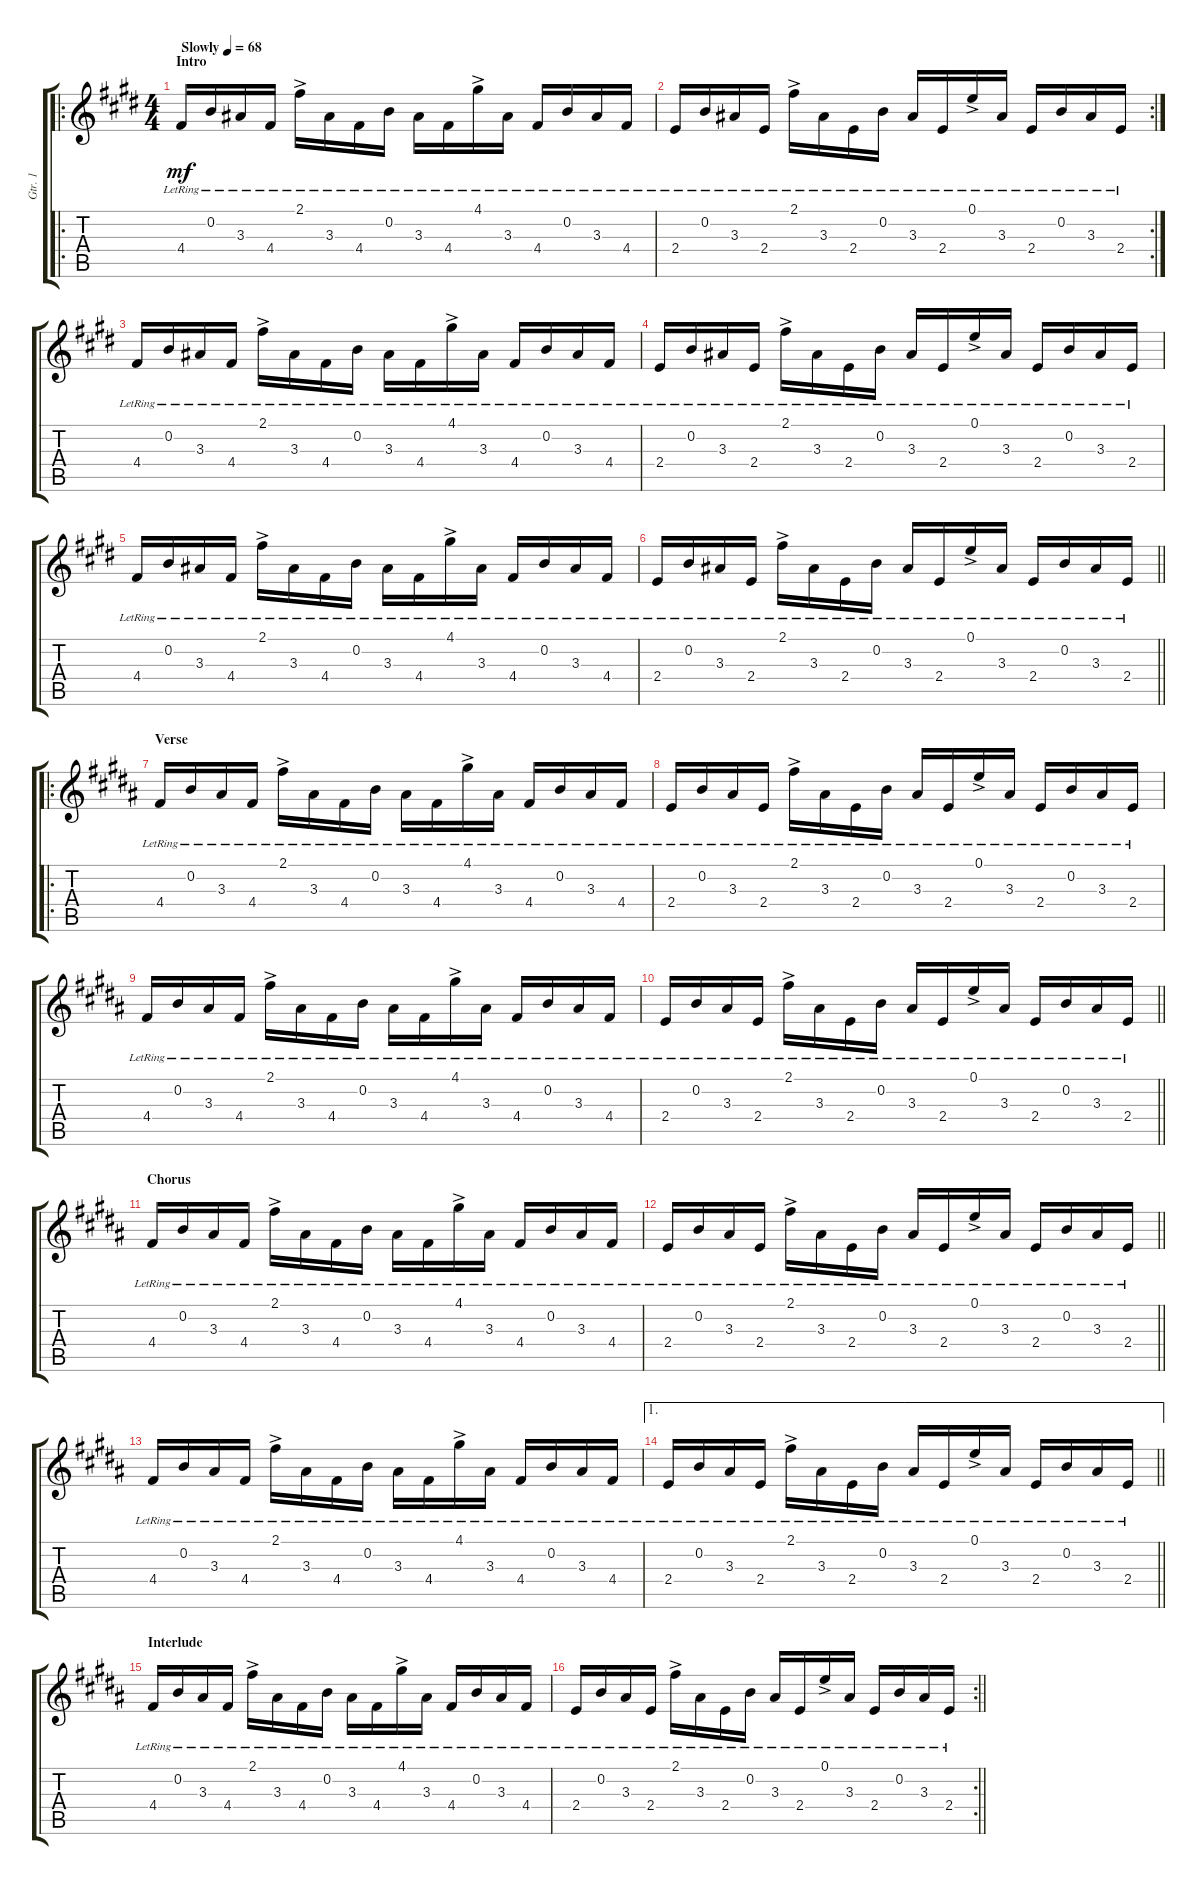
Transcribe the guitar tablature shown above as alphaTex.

\track ("Gtr. 1" "Gtr. 1") {instrument acousticguitarsteel}
\staff {score tabs}
\tuning (E4 B3 G3 D3 A2 E2) {hide}
\ro
\ts (4 4)
\section ("" "Intro")
\tempo (68 "Slowly")
\clef g2
\ks e
4.4{lr}.16{dy mf instrument acousticguitarsteel} 0.2{lr}.16 3.3{lr}.16 4.4{lr}.16 2.1{ac lr}.16 3.3{lr}.16 4.4{lr}.16 0.2{lr}.16 3.3{lr}.16 4.4{lr}.16 4.1{ac lr}.16 3.3{lr}.16 4.4{lr}.16 0.2{lr}.16 3.3{lr}.16 4.4{lr}.16 |
\rc 2
2.4{lr}.16 0.2{lr}.16 3.3{lr}.16 2.4{lr}.16 2.1{ac lr}.16 3.3{lr}.16 2.4{lr}.16 0.2{lr}.16 3.3{lr}.16 2.4{lr}.16 0.1{ac lr}.16 3.3{lr}.16 2.4{lr}.16 0.2{lr}.16 3.3{lr}.16 2.4{lr}.16 |
4.4{lr}.16 0.2{lr}.16 3.3{lr}.16 4.4{lr}.16 2.1{ac lr}.16 3.3{lr}.16 4.4{lr}.16 0.2{lr}.16 3.3{lr}.16 4.4{lr}.16 4.1{ac lr}.16 3.3{lr}.16 4.4{lr}.16 0.2{lr}.16 3.3{lr}.16 4.4{lr}.16 |
2.4{lr}.16 0.2{lr}.16 3.3{lr}.16 2.4{lr}.16 2.1{ac lr}.16 3.3{lr}.16 2.4{lr}.16 0.2{lr}.16 3.3{lr}.16 2.4{lr}.16 0.1{ac lr}.16 3.3{lr}.16 2.4{lr}.16 0.2{lr}.16 3.3{lr}.16 2.4{lr}.16 |
4.4{lr}.16 0.2{lr}.16 3.3{lr}.16 4.4{lr}.16 2.1{ac lr}.16 3.3{lr}.16 4.4{lr}.16 0.2{lr}.16 3.3{lr}.16 4.4{lr}.16 4.1{ac lr}.16 3.3{lr}.16 4.4{lr}.16 0.2{lr}.16 3.3{lr}.16 4.4{lr}.16 |
\barLineRight lightlight
2.4{lr}.16 0.2{lr}.16 3.3{lr}.16 2.4{lr}.16 2.1{ac lr}.16 3.3{lr}.16 2.4{lr}.16 0.2{lr}.16 3.3{lr}.16 2.4{lr}.16 0.1{ac lr}.16 3.3{lr}.16 2.4{lr}.16 0.2{lr}.16 3.3{lr}.16 2.4{lr}.16 |
\ro
\section ("" "Verse")
\ks b
4.4{lr}.16 0.2{lr}.16 3.3{lr}.16 4.4{lr}.16 2.1{ac lr}.16 3.3{lr}.16 4.4{lr}.16 0.2{lr}.16 3.3{lr}.16 4.4{lr}.16 4.1{ac lr}.16 3.3{lr}.16 4.4{lr}.16 0.2{lr}.16 3.3{lr}.16 4.4{lr}.16 |
2.4{lr}.16 0.2{lr}.16 3.3{lr}.16 2.4{lr}.16 2.1{ac lr}.16 3.3{lr}.16 2.4{lr}.16 0.2{lr}.16 3.3{lr}.16 2.4{lr}.16 0.1{ac lr}.16 3.3{lr}.16 2.4{lr}.16 0.2{lr}.16 3.3{lr}.16 2.4{lr}.16 |
4.4{lr}.16 0.2{lr}.16 3.3{lr}.16 4.4{lr}.16 2.1{ac lr}.16 3.3{lr}.16 4.4{lr}.16 0.2{lr}.16 3.3{lr}.16 4.4{lr}.16 4.1{ac lr}.16 3.3{lr}.16 4.4{lr}.16 0.2{lr}.16 3.3{lr}.16 4.4{lr}.16 |
\barLineRight lightlight
2.4{lr}.16 0.2{lr}.16 3.3{lr}.16 2.4{lr}.16 2.1{ac lr}.16 3.3{lr}.16 2.4{lr}.16 0.2{lr}.16 3.3{lr}.16 2.4{lr}.16 0.1{ac lr}.16 3.3{lr}.16 2.4{lr}.16 0.2{lr}.16 3.3{lr}.16 2.4{lr}.16 |
\section ("" "Chorus")
4.4{lr}.16 0.2{lr}.16 3.3{lr}.16 4.4{lr}.16 2.1{ac lr}.16 3.3{lr}.16 4.4{lr}.16 0.2{lr}.16 3.3{lr}.16 4.4{lr}.16 4.1{ac lr}.16 3.3{lr}.16 4.4{lr}.16 0.2{lr}.16 3.3{lr}.16 4.4{lr}.16 |
\barLineRight lightlight
2.4{lr}.16 0.2{lr}.16 3.3{lr}.16 2.4{lr}.16 2.1{ac lr}.16 3.3{lr}.16 2.4{lr}.16 0.2{lr}.16 3.3{lr}.16 2.4{lr}.16 0.1{ac lr}.16 3.3{lr}.16 2.4{lr}.16 0.2{lr}.16 3.3{lr}.16 2.4{lr}.16 |
4.4{lr}.16 0.2{lr}.16 3.3{lr}.16 4.4{lr}.16 2.1{ac lr}.16 3.3{lr}.16 4.4{lr}.16 0.2{lr}.16 3.3{lr}.16 4.4{lr}.16 4.1{ac lr}.16 3.3{lr}.16 4.4{lr}.16 0.2{lr}.16 3.3{lr}.16 4.4{lr}.16 |
\ae 1
\barLineRight lightlight
2.4{lr}.16 0.2{lr}.16 3.3{lr}.16 2.4{lr}.16 2.1{ac lr}.16 3.3{lr}.16 2.4{lr}.16 0.2{lr}.16 3.3{lr}.16 2.4{lr}.16 0.1{ac lr}.16 3.3{lr}.16 2.4{lr}.16 0.2{lr}.16 3.3{lr}.16 2.4{lr}.16 |
\section ("" "Interlude")
4.4{lr}.16 0.2{lr}.16 3.3{lr}.16 4.4{lr}.16 2.1{ac lr}.16 3.3{lr}.16 4.4{lr}.16 0.2{lr}.16 3.3{lr}.16 4.4{lr}.16 4.1{ac lr}.16 3.3{lr}.16 4.4{lr}.16 0.2{lr}.16 3.3{lr}.16 4.4{lr}.16 |
\rc 2
\barLineRight lightlight
2.4{lr}.16 0.2{lr}.16 3.3{lr}.16 2.4{lr}.16 2.1{ac lr}.16 3.3{lr}.16 2.4{lr}.16 0.2{lr}.16 3.3{lr}.16 2.4{lr}.16 0.1{ac lr}.16 3.3{lr}.16 2.4{lr}.16 0.2{lr}.16 3.3{lr}.16 2.4{lr}.16
